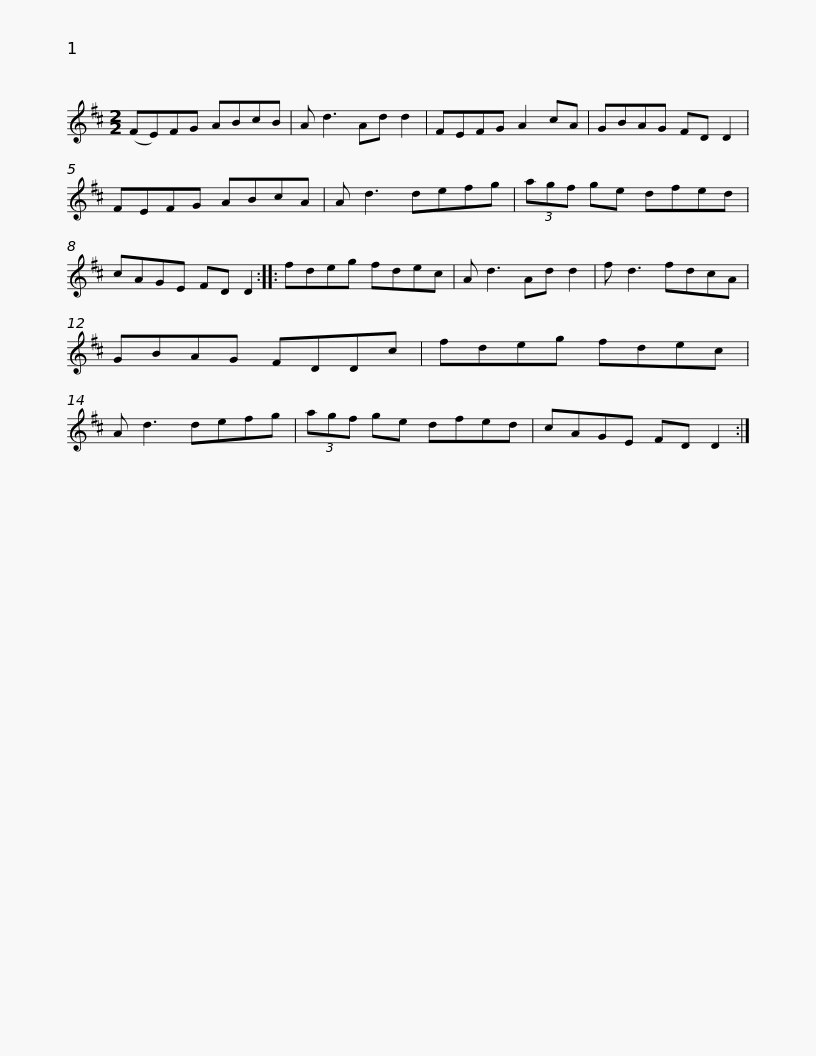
X:1
L:1/8
M:2/2
I:linebreak $
K:D
V:1 treble
V:1
 (FE)FG ABcB | A d3 Ad d2 | FEFG A2 cA | GBAG FD D2 | FEFG ABcA | %5
 A d3 defg |$ (3agf ge dfed | cAGE FD D2 :: fdeg fdec | A d3 Ad d2 | %10
 f d3 fdcA |$ GBAG FDDc | fdeg fdec | A d3 defg | (3agf ge dfed | %15
 cAGE FD D2 :| %16
